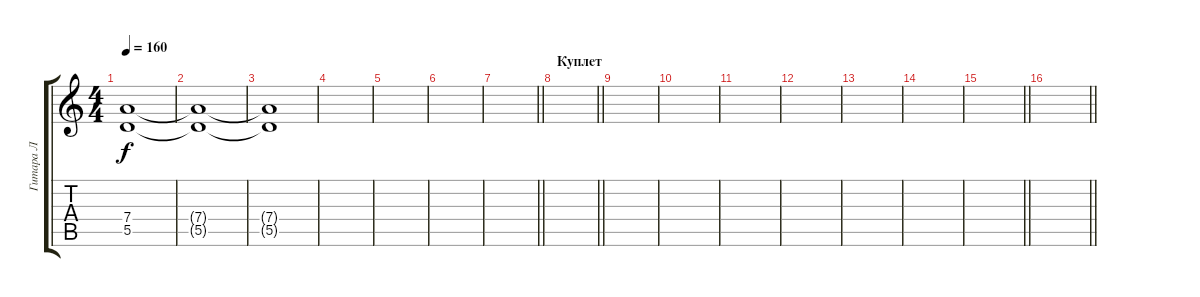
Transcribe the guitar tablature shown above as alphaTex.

\track ("Гитара Л" "Гитара Л") {instrument overdrivenguitar}
\staff {score tabs}
\tuning (E4 B3 G3 D3 A2 E2) {hide}
\ts (4 4)
\tempo 160
\clef g2
\ks c
(7.4{t} 5.5{t}).1{dy f} |
(7.4{t} 5.5{t}).1 |
(7.4{t} 5.5{t}).1 |
|
|
|
\barLineRight lightlight
|
\section ("" "Куплет")
\barLineRight lightlight
|
|
|
|
|
|
|
\barLineRight lightlight
|
\section ("" " ")
\barLineRight lightlight
